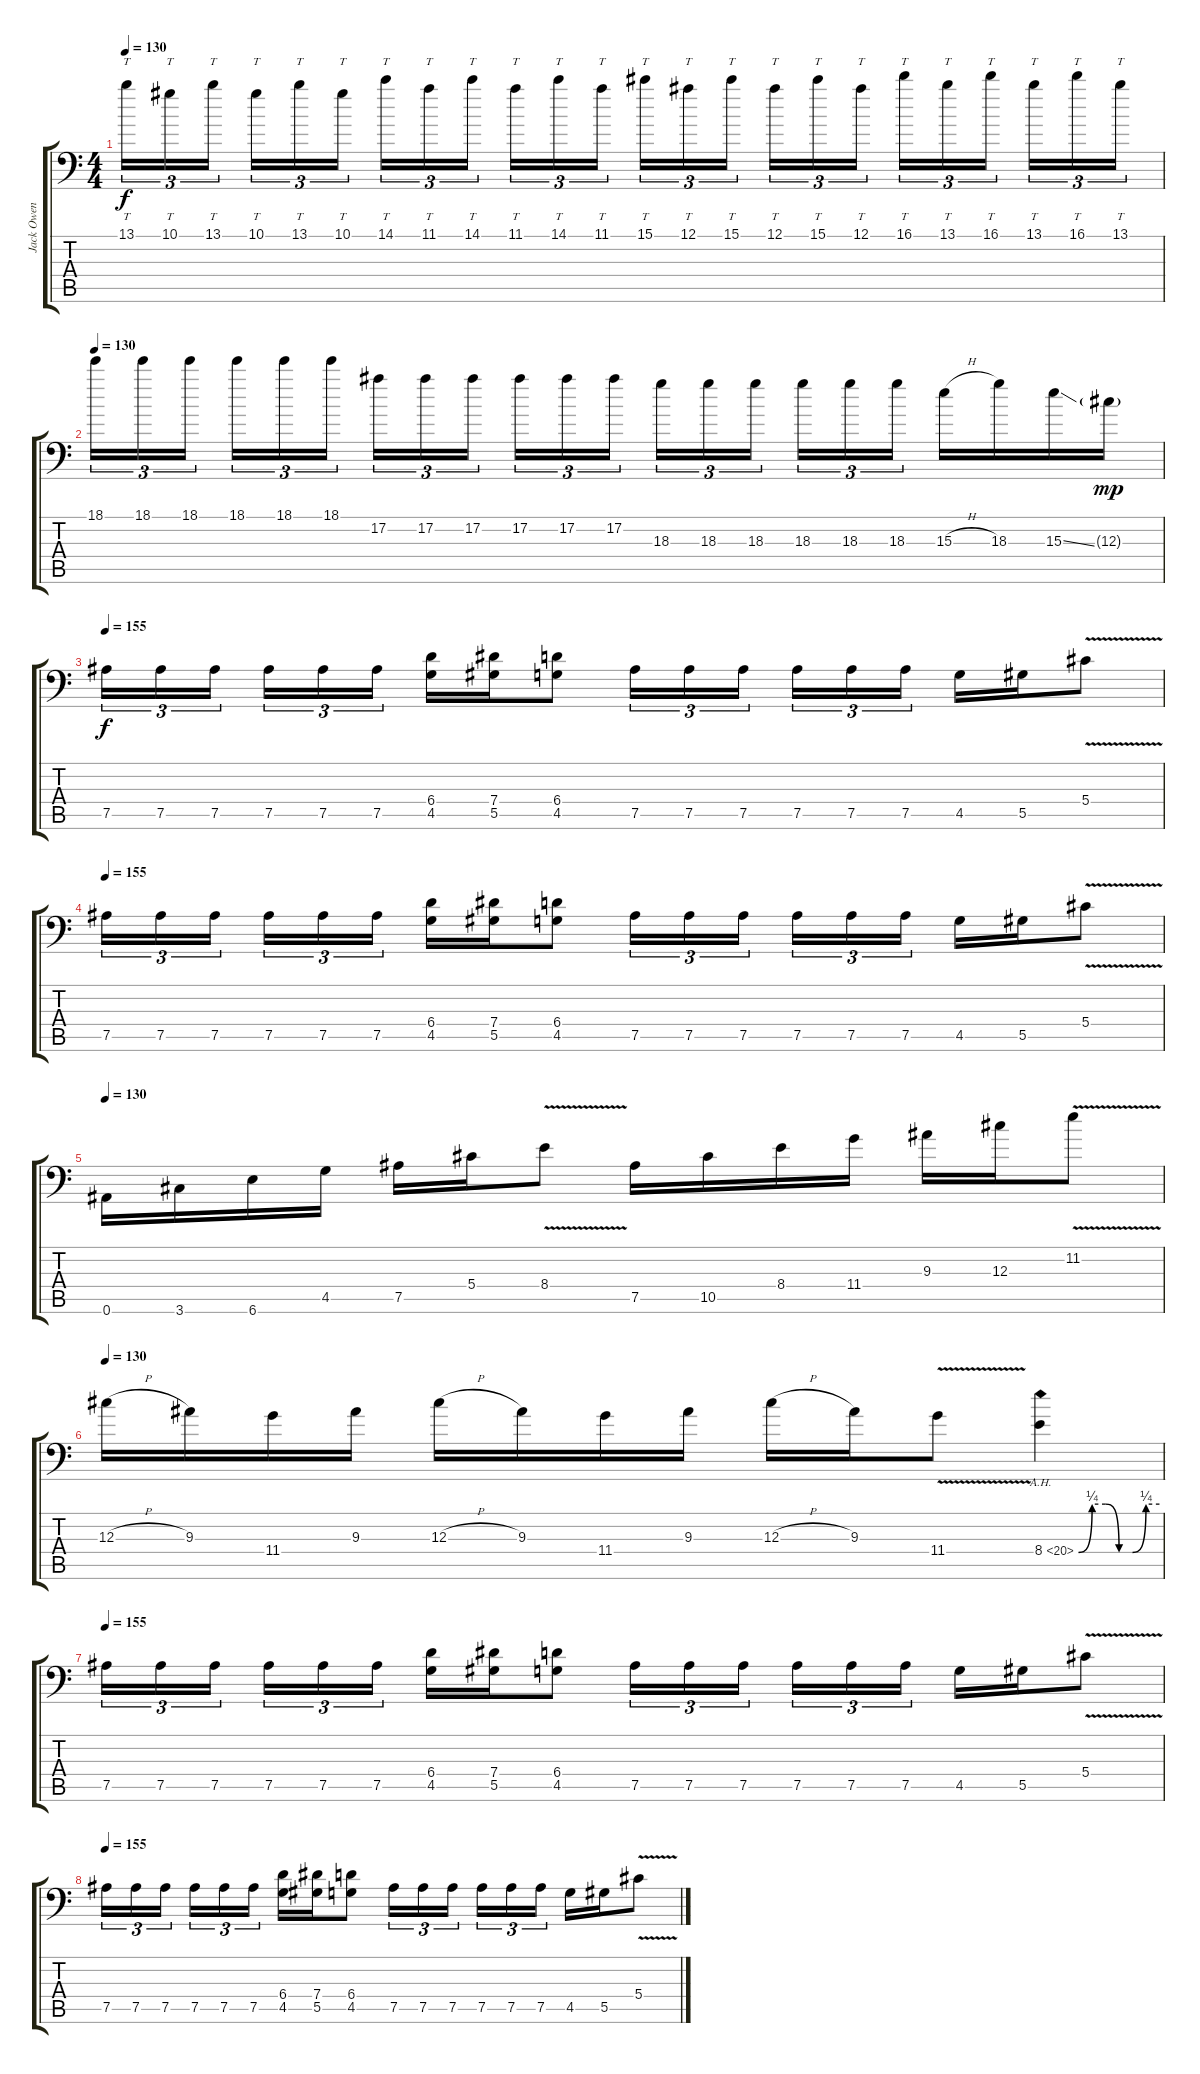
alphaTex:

\track ("Jack Owen" "Jack Owen") {instrument distortionguitar}
\staff {score tabs}
\tuning (Bb3 F3 Db3 Ab2 Eb2 Bb1) {hide}
\ts (4 4)
\tempo 130
\clef f4
\ks c
13.1.16{tt tu (3 2) dy f volume 13} 10.1.16{tt tu (3 2)} 13.1.16{tt tu (3 2)} 10.1.16{tt tu (3 2)} 13.1.16{tt tu (3 2)} 10.1.16{tt tu (3 2)} 14.1.16{tt tu (3 2)} 11.1.16{tt tu (3 2)} 14.1.16{tt tu (3 2)} 11.1.16{tt tu (3 2)} 14.1.16{tt tu (3 2)} 11.1.16{tt tu (3 2)} 15.1.16{tt tu (3 2)} 12.1.16{tt tu (3 2)} 15.1.16{tt tu (3 2)} 12.1.16{tt tu (3 2)} 15.1.16{tt tu (3 2)} 12.1.16{tt tu (3 2)} 16.1.16{tt tu (3 2)} 13.1.16{tt tu (3 2)} 16.1.16{tt tu (3 2)} 13.1.16{tt tu (3 2)} 16.1.16{tt tu (3 2)} 13.1.16{tt tu (3 2)} |
\tempo 130
18.1.16{tu (3 2)} 18.1.16{tu (3 2)} 18.1.16{tu (3 2)} 18.1.16{tu (3 2)} 18.1.16{tu (3 2)} 18.1.16{tu (3 2)} 17.2.16{tu (3 2)} 17.2.16{tu (3 2)} 17.2.16{tu (3 2)} 17.2.16{tu (3 2)} 17.2.16{tu (3 2)} 17.2.16{tu (3 2)} 18.3.16{tu (3 2)} 18.3.16{tu (3 2)} 18.3.16{tu (3 2)} 18.3.16{tu (3 2)} 18.3.16{tu (3 2)} 18.3.16{tu (3 2)} 15.3{h}.16 18.3.16 15.3{ss}.16 12.3{g}.16{dy mp} |
\tempo 155
7.5.16{tu (3 2) dy f volume 10} 7.5.16{tu (3 2)} 7.5.16{tu (3 2)} 7.5.16{tu (3 2)} 7.5.16{tu (3 2)} 7.5.16{tu (3 2)} (6.4 4.5).16 (7.4 5.5).16 (6.4 4.5).8 7.5.16{tu (3 2)} 7.5.16{tu (3 2)} 7.5.16{tu (3 2)} 7.5.16{tu (3 2)} 7.5.16{tu (3 2)} 7.5.16{tu (3 2)} 4.5.16 5.5.16 5.4{v}.8 |
\tempo 155
7.5.16{tu (3 2)} 7.5.16{tu (3 2)} 7.5.16{tu (3 2)} 7.5.16{tu (3 2)} 7.5.16{tu (3 2)} 7.5.16{tu (3 2)} (6.4 4.5).16 (7.4 5.5).16 (6.4 4.5).8 7.5.16{tu (3 2)} 7.5.16{tu (3 2)} 7.5.16{tu (3 2)} 7.5.16{tu (3 2)} 7.5.16{tu (3 2)} 7.5.16{tu (3 2)} 4.5.16 5.5.16 5.4{v}.8 |
\tempo 130
0.6.16{volume 13} 3.6.16 6.6.16 4.5.16 7.5.16 5.4.16 8.4{v}.8 7.5.16 10.5.16 8.4.16 11.4.16 9.3.16 12.3.16 11.2{v}.8 |
\tempo 130
12.3{h}.16 9.3.16 11.4.16 9.3.16 12.3{h}.16 9.3.16 11.4.16 9.3.16 12.3{h}.16 9.3.16 11.4{v}.8 8.4{be (custom 0 0 10 1 20 1 30 0 40 0 50 1 60 1) ah 12}.4{instrument guitarharmonics} |
\tempo 155
7.5.16{tu (3 2) volume 10 instrument distortionguitar} 7.5.16{tu (3 2)} 7.5.16{tu (3 2)} 7.5.16{tu (3 2)} 7.5.16{tu (3 2)} 7.5.16{tu (3 2)} (6.4 4.5).16 (7.4 5.5).16 (6.4 4.5).8 7.5.16{tu (3 2)} 7.5.16{tu (3 2)} 7.5.16{tu (3 2)} 7.5.16{tu (3 2)} 7.5.16{tu (3 2)} 7.5.16{tu (3 2)} 4.5.16 5.5.16 5.4{v}.8 |
\tempo 155
7.5.16{tu (3 2)} 7.5.16{tu (3 2)} 7.5.16{tu (3 2)} 7.5.16{tu (3 2)} 7.5.16{tu (3 2)} 7.5.16{tu (3 2)} (6.4 4.5).16 (7.4 5.5).16 (6.4 4.5).8 7.5.16{tu (3 2)} 7.5.16{tu (3 2)} 7.5.16{tu (3 2)} 7.5.16{tu (3 2)} 7.5.16{tu (3 2)} 7.5.16{tu (3 2)} 4.5.16 5.5.16 5.4{v}.8
